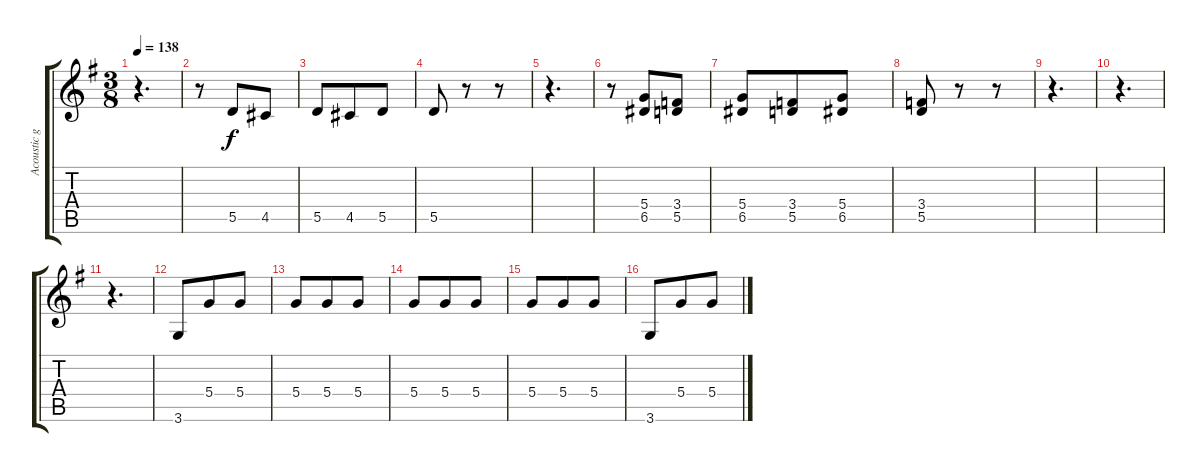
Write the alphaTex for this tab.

\track ("Acoustic guitar 2" "Acoustic g") {instrument acousticguitarnylon}
\staff {score tabs}
\tuning (E4 B3 G3 D3 A2 E2) {hide}
\ts (3 8)
\tempo 138
\clef g2
\ks g
r.4{d dy f} |
r.8 5.5.8 4.5.8 |
5.5.8 4.5.8 5.5.8 |
5.5.8 r.8 r.8 |
r.4{d} |
r.8 (5.4 6.5).8 (3.4 5.5).8 |
(5.4 6.5).8 (3.4 5.5).8 (5.4 6.5).8 |
(3.4 5.5).8 r.8 r.8 |
r.4{d} |
r.4{d} |
r.4{d} |
3.6.8 5.4.8 5.4.8 |
5.4.8 5.4.8 5.4.8 |
5.4.8 5.4.8 5.4.8 |
5.4.8 5.4.8 5.4.8 |
3.6.8 5.4.8 5.4.8
